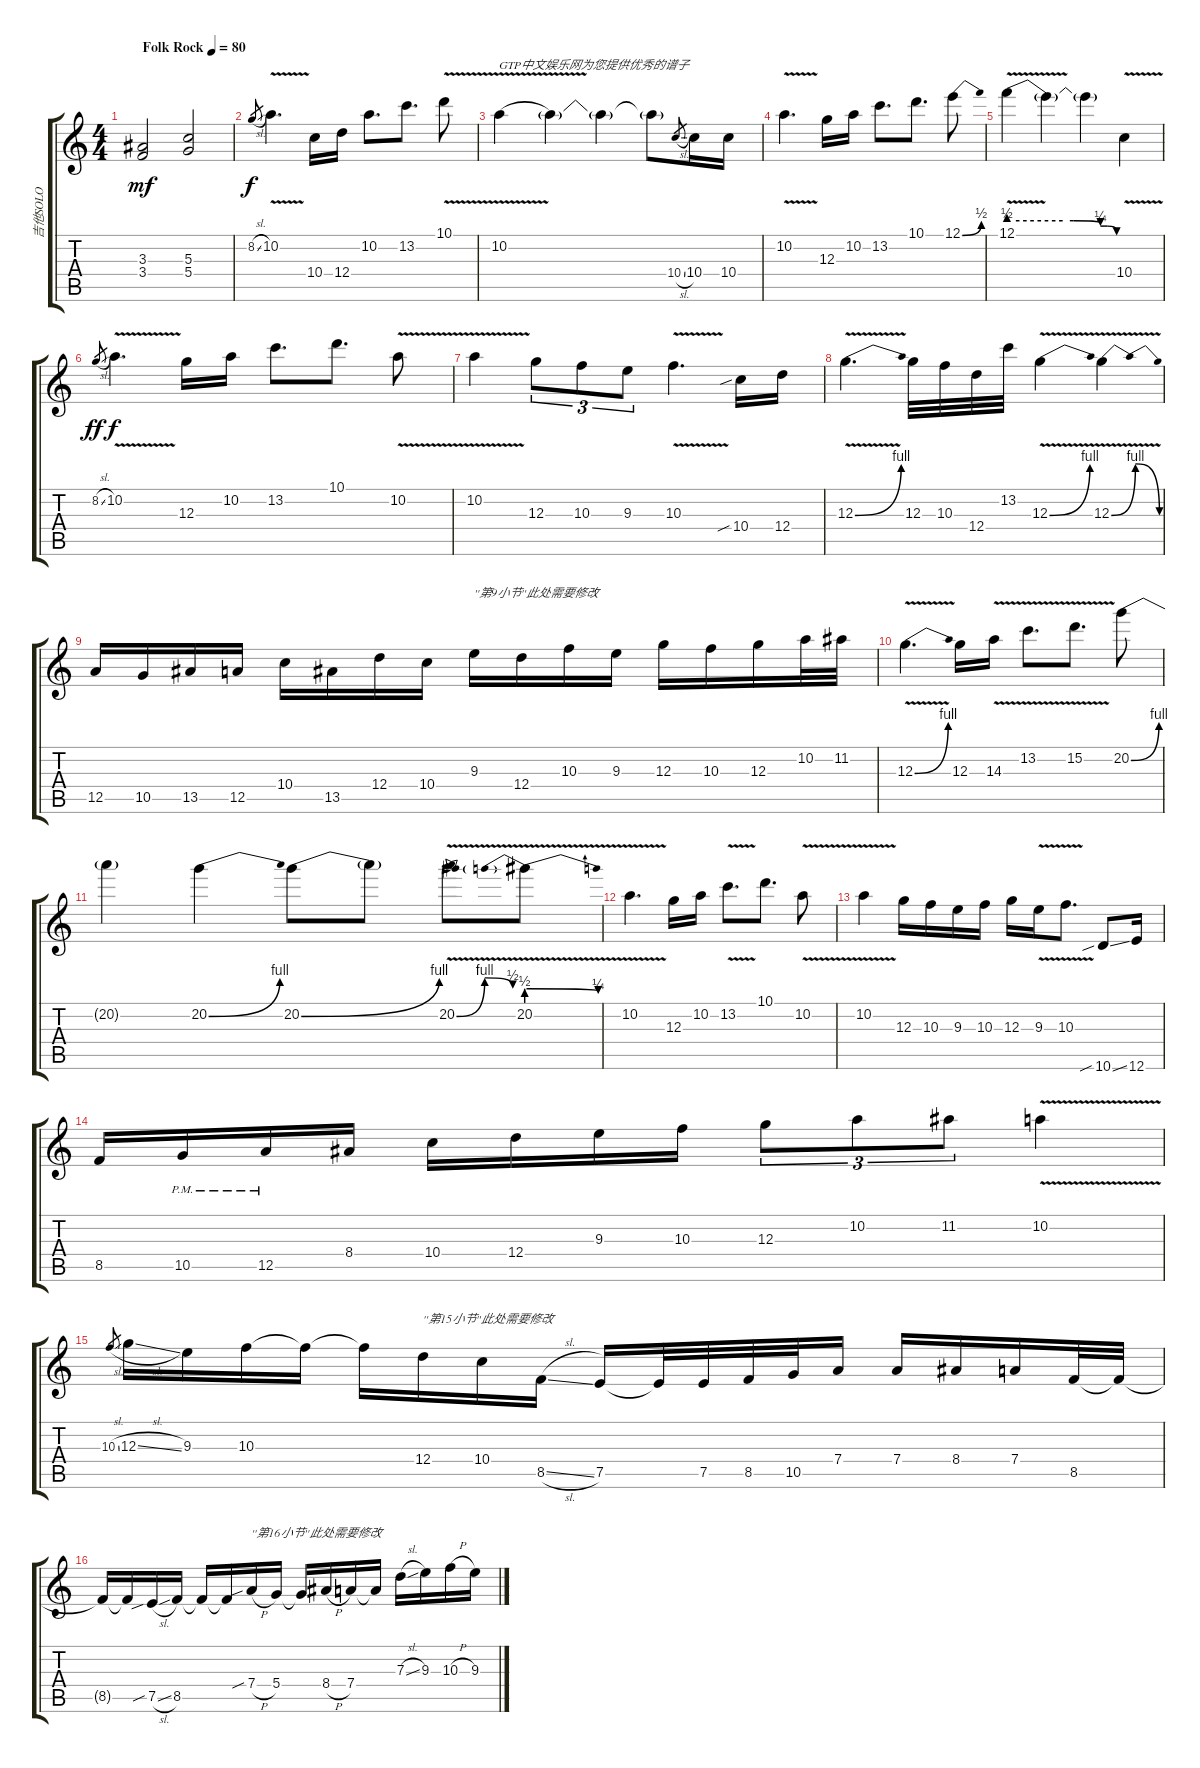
\track ("吉他SOLO" "吉他SOLO") {instrument overdrivenguitar}
\staff {score tabs}
\tuning (E4 B3 G3 D3 A2 E2) {hide}
\ts (4 4)
\tempo (80 "Folk Rock")
\clef g2
\ks c
(3.3 3.4).2{dy mf instrument overdrivenguitar} (5.3 5.4).2 |
8.2{sl}.8{gr dy f} 10.2{be (hold 0 0 60 0) v}.4{d volume 16} 10.4.16 12.4.16 10.2.8{d} 13.2.8{d} 10.1{v}.8 |
10.2{be (hold 0 0 60 0) v}.4{txt "GTP中文娱乐网为您提供优秀的谱子"} 10.2{t}.4 10.2{t}.4 10.2{t}.8 10.4{sl}.8{gr} 10.4.16 10.4.16 |
10.2{v}.4{d} 12.3.16 10.2.16 13.2.8{d} 10.1.8{d} 12.1{be (bend 0 0 60 2)}.8 |
12.1{be (custom 0 2 30 2 36 2 51 1 53 1 55 1 60 0) v}.4 12.1{t}.4 12.1{t}.4 10.4{v}.4 |
8.2{sl}.8{gr dy ff} 10.2{v}.4{d dy f} 12.3.16 10.2.16 13.2.8{d} 10.1.8{d} 10.2{v}.8 |
10.2{v}.4 12.3.8{tu (3 2)} 10.3.8{tu (3 2)} 9.3.8{tu (3 2)} 10.3{v}.4{d} 10.4{sib}.16 12.4.16 |
12.3{be (bend 0 0 60 4) v}.4{d} 12.3.32 10.3.32 12.4.32 13.2.32 12.3{be (bend 0 0 60 4) v}.4 12.3{be (bendrelease 0 0 5 4 5 4 60 0) v}.4 |
12.5.16 10.5.16 13.5.16 12.5.16 10.4.16 13.5.16 12.4.16 10.4.16 9.3.16{txt "''第9小节''此处需要修改"} 12.4.16 10.3.16 9.3.16 12.3.16 10.3.16 12.3.16 10.2.32 11.2.32 |
12.3{be (bend 0 0 60 4) v}.4{d} 12.3.16 14.3{v}.16 13.2{v}.8{d} 15.2{v}.8{d} 20.2{be (bend 0 0 60 4)}.8 |
20.2{t}.4 20.2{be (bend 0 0 60 4)}.4 20.2{be (bend 0 0 60 4)}.8 20.2{t}.8 20.2{be (bendrelease 0 0 15 4 45 4 60 2) v}.8 20.2{be (prebendrelease 0 2 60 1) v}.8 |
10.2{be (hold 0 0 60 0) v}.4{d} 12.3.16 10.2.16 13.2{v}.8{d} 10.1.8{d} 10.2{v}.8 |
10.2{v}.4 12.3.16 10.3.16 9.3.16 10.3.16 12.3.16 9.3{v}.16 10.3{be (hold 0 0 60 0) v}.8{d} 10.6{sib ss}.8 12.6.16 |
8.5.16 10.5{pm}.16 12.5{pm}.16 8.4.16 10.4.16 12.4.16 9.3.16 10.3.16 12.3.8{tu (3 2)} 10.2.8{tu (3 2)} 11.2.8{tu (3 2)} 10.2{be (hold 0 0 60 0) v}.4 |
10.3{sl}.8{gr} 12.3{sl}.16 9.3.16 10.3.16 10.3{t}.16 10.3{t}.16 12.4.16{txt "''第15小节''此处需要修改"} 10.4.16 8.5{sl}.16 7.5.16 7.5{t}.32 7.5.32 8.5.32 10.5.32 7.4.16 7.4.16 8.4.16 7.4.16 8.5.32 8.5{t}.32 |
8.5{t}.16 8.5{t}.16 7.5{sib sl}.16 8.5.16 8.5{t}.16 8.5{t}.16 7.4{sib h}.16{txt "''第16小节''此处需要修改"} 5.4.16 5.4{t}.16 8.4{h}.16 7.4.16 7.4{t}.16 7.3{sl}.16 9.3.16 10.3{h}.16 9.3.16
